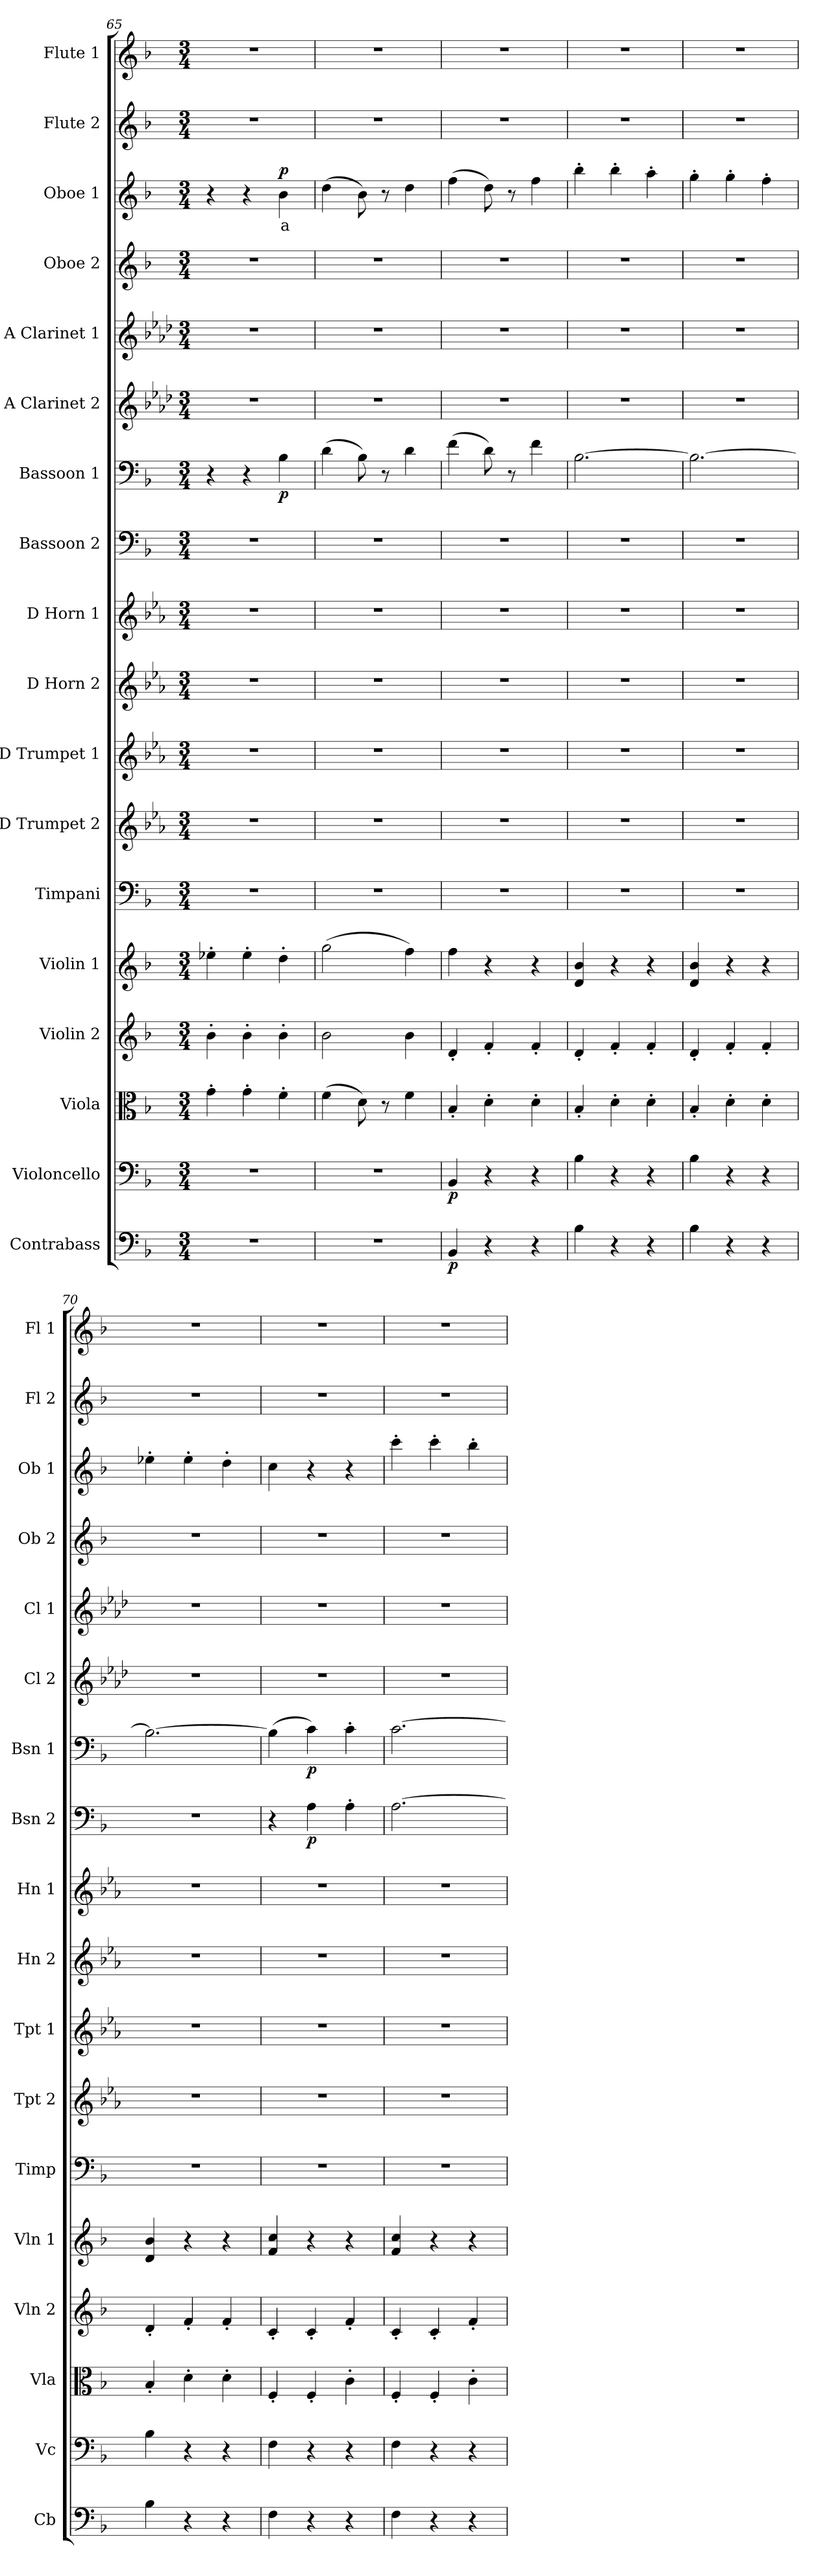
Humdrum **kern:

**kern	**dynam	**kern	**dynam	**kern	**kern	**kern	**kern	**kern	**kern	**kern	**kern	**kern	**dynam	**kern	**dynam	**kern	**kern	**kern	**kern	**text	**dynam	**kern	**kern
*part18	*part18	*part17	*part17	*part16	*part15	*part14	*part13	*part12	*part11	*part10	*part9	*part8	*part8	*part7	*part7	*part6	*part5	*part4	*part3	*part3	*part3	*part2	*part1
*staff18	*staff18	*staff17	*staff17	*staff16	*staff15	*staff14	*staff13	*staff12	*staff11	*staff10	*staff9	*staff8	*staff8	*staff7	*staff7	*staff6	*staff5	*staff4	*staff3	*staff3	*staff3	*staff2	*staff1
*I"Contrabass	*	*I"Violoncello	*	*I"Viola	*I"Violin 2	*I"Violin 1	*I"Timpani	*I"D Trumpet 2	*I"D Trumpet 1	*I"D Horn 2	*I"D Horn 1	*I"Bassoon 2	*	*I"Bassoon 1	*	*I"A Clarinet 2	*I"A Clarinet 1	*I"Oboe 2	*I"Oboe 1	*	*	*I"Flute 2	*I"Flute 1
*I'Cb	*	*I'Vc	*	*I'Vla	*I'Vln 2	*I'Vln 1	*I'Timp	*I'Tpt 2	*I'Tpt 1	*I'Hn 2	*I'Hn 1	*I'Bsn 2	*	*I'Bsn 1	*	*I'Cl 2	*I'Cl 1	*I'Ob 2	*I'Ob 1	*	*	*I'Fl 2	*I'Fl 1
*clefF4	*	*clefF4	*	*clefC3	*clefG2	*clefG2	*clefF4	*clefG2	*clefG2	*clefG2	*clefG2	*clefF4	*	*clefF4	*	*clefG2	*clefG2	*clefG2	*clefG2	*	*	*clefG2	*clefG2
*ITrd7c12	*	*	*	*	*	*	*	*ITrd-1c-2	*ITrd-1c-2	*ITrd6c10	*ITrd6c10	*	*	*	*	*ITrd2c3	*ITrd2c3	*	*	*	*	*	*
*k[b-]	*	*k[b-]	*	*k[b-]	*k[b-]	*k[b-]	*k[b-]	*k[b-]	*k[b-]	*k[b-]	*k[b-]	*k[b-]	*	*k[b-]	*	*k[b-]	*k[b-]	*k[b-]	*k[b-]	*	*	*k[b-]	*k[b-]
*M3/4	*	*M3/4	*	*M3/4	*M3/4	*M3/4	*M3/4	*M3/4	*M3/4	*M3/4	*M3/4	*M3/4	*	*M3/4	*	*M3/4	*M3/4	*M3/4	*M3/4	*	*	*M3/4	*M3/4
=65	=65	=65	=65	=65	=65	=65	=65	=65	=65	=65	=65	=65	=65	=65	=65	=65	=65	=65	=65	=65	=65	=65	=65
2.r	.	2.r	.	4g'\	4b-'\	4ee-X'\	2.r	2.r	2.r	2.r	2.r	2.r	.	4r	.	2.r	2.r	2.r	4r	.	.	2.r	2.r
.	.	.	.	4g'\	4b-'\	4ee-'\	.	.	.	.	.	.	.	4r	.	.	.	.	4r	.	.	.	.
!	!	!	!	!	!	!	!	!	!	!	!	!	!	!	!LO:DY:b	!	!	!	!	!LO:LY:b:color=#FF0000	!LO:DY:b	!	!
.	.	.	.	4f'\	4b-'\	4dd'\	.	.	.	.	.	.	.	4B-\	p	.	.	.	4b-\	a	p	.	.
=66	=66	=66	=66	=66	=66	=66	=66	=66	=66	=66	=66	=66	=66	=66	=66	=66	=66	=66	=66	=66	=66	=66	=66
2.r	.	2.r	.	(4f\	2b-\	(2gg\	2.r	2.r	2.r	2.r	2.r	2.r	.	(4d\	.	2.r	2.r	2.r	(4dd\	.	.	2.r	2.r
.	.	.	.	8d\)	.	.	.	.	.	.	.	.	.	8B-\)	.	.	.	.	8b-\)	.	.	.	.
.	.	.	.	8r	.	.	.	.	.	.	.	.	.	8r	.	.	.	.	8r	.	.	.	.
.	.	.	.	4f\	4b-\	4ff\)	.	.	.	.	.	.	.	4d\	.	.	.	.	4dd\	.	.	.	.
!!LO:PB:g=z
=67	=67	=67	=67	=67	=67	=67	=67	=67	=67	=67	=67	=67	=67	=67	=67	=67	=67	=67	=67	=67	=67	=67	=67
!	!LO:DY:b	!	!LO:DY:b	!	!	!	!	!	!	!	!	!	!	!	!	!	!	!	!	!	!	!	!
4BBB-/	p	4BB-/	p	4B-'/	4d'/	4ff\	2.r	2.r	2.r	2.r	2.r	2.r	.	(4f\	.	2.r	2.r	2.r	(4ff\	.	.	2.r	2.r
4r	.	4r	.	4d'\	4f'/	4r	.	.	.	.	.	.	.	8d\)	.	.	.	.	8dd\)	.	.	.	.
.	.	.	.	.	.	.	.	.	.	.	.	.	.	8r	.	.	.	.	8r	.	.	.	.
4r	.	4r	.	4d'\	4f'/	4r	.	.	.	.	.	.	.	4f\	.	.	.	.	4ff\	.	.	.	.
=68	=68	=68	=68	=68	=68	=68	=68	=68	=68	=68	=68	=68	=68	=68	=68	=68	=68	=68	=68	=68	=68	=68	=68
4BB-\	.	4B-\	.	4B-'/	4d'/	4d/ 4b-/	2.r	2.r	2.r	2.r	2.r	2.r	.	[2.B-\	.	2.r	2.r	2.r	4bb-'\	.	.	2.r	2.r
4r	.	4r	.	4d'\	4f'/	4r	.	.	.	.	.	.	.	.	.	.	.	.	4bb-'\	.	.	.	.
4r	.	4r	.	4d'\	4f'/	4r	.	.	.	.	.	.	.	.	.	.	.	.	4aa'\	.	.	.	.
=69	=69	=69	=69	=69	=69	=69	=69	=69	=69	=69	=69	=69	=69	=69	=69	=69	=69	=69	=69	=69	=69	=69	=69
4BB-\	.	4B-\	.	4B-'/	4d'/	4d/ 4b-/	2.r	2.r	2.r	2.r	2.r	2.r	.	2.B-\_	.	2.r	2.r	2.r	4gg'\	.	.	2.r	2.r
4r	.	4r	.	4d'\	4f'/	4r	.	.	.	.	.	.	.	.	.	.	.	.	4gg'\	.	.	.	.
4r	.	4r	.	4d'\	4f'/	4r	.	.	.	.	.	.	.	.	.	.	.	.	4ff'\	.	.	.	.
=70	=70	=70	=70	=70	=70	=70	=70	=70	=70	=70	=70	=70	=70	=70	=70	=70	=70	=70	=70	=70	=70	=70	=70
4BB-\	.	4B-\	.	4B-'/	4d'/	4d/ 4b-/	2.r	2.r	2.r	2.r	2.r	2.r	.	2.B-\_	.	2.r	2.r	2.r	4ee-X'\	.	.	2.r	2.r
4r	.	4r	.	4d'\	4f'/	4r	.	.	.	.	.	.	.	.	.	.	.	.	4ee-'\	.	.	.	.
4r	.	4r	.	4d'\	4f'/	4r	.	.	.	.	.	.	.	.	.	.	.	.	4dd'\	.	.	.	.
=71	=71	=71	=71	=71	=71	=71	=71	=71	=71	=71	=71	=71	=71	=71	=71	=71	=71	=71	=71	=71	=71	=71	=71
4FF\	.	4F\	.	4F'/	4c'/	4f/ 4cc/	2.r	2.r	2.r	2.r	2.r	4r	.	(4B-\]	.	2.r	2.r	2.r	4cc\	.	.	2.r	2.r
!	!	!	!	!	!	!	!	!	!	!	!	!	!LO:DY:b	!	!LO:DY:b	!	!	!	!	!	!	!	!
4r	.	4r	.	4F'/	4c'/	4r	.	.	.	.	.	4A\	p	4c\)	p	.	.	.	4r	.	.	.	.
4r	.	4r	.	4c'\	4f'/	4r	.	.	.	.	.	4A'\	.	4c'\	.	.	.	.	4r	.	.	.	.
=72	=72	=72	=72	=72	=72	=72	=72	=72	=72	=72	=72	=72	=72	=72	=72	=72	=72	=72	=72	=72	=72	=72	=72
4FF\	.	4F\	.	4F'/	4c'/	4f/ 4cc/	2.r	2.r	2.r	2.r	2.r	[2.A\	.	[2.c\	.	2.r	2.r	2.r	4ccc'\	.	.	2.r	2.r
4r	.	4r	.	4F'/	4c'/	4r	.	.	.	.	.	.	.	.	.	.	.	.	4ccc'\	.	.	.	.
4r	.	4r	.	4c'\	4f'/	4r	.	.	.	.	.	.	.	.	.	.	.	.	4bb-'\	.	.	.	.
=	=	=	=	=	=	=	=	=	=	=	=	=	=	=	=	=	=	=	=	=	=	=	=
*-	*-	*-	*-	*-	*-	*-	*-	*-	*-	*-	*-	*-	*-	*-	*-	*-	*-	*-	*-	*-	*-	*-	*-
